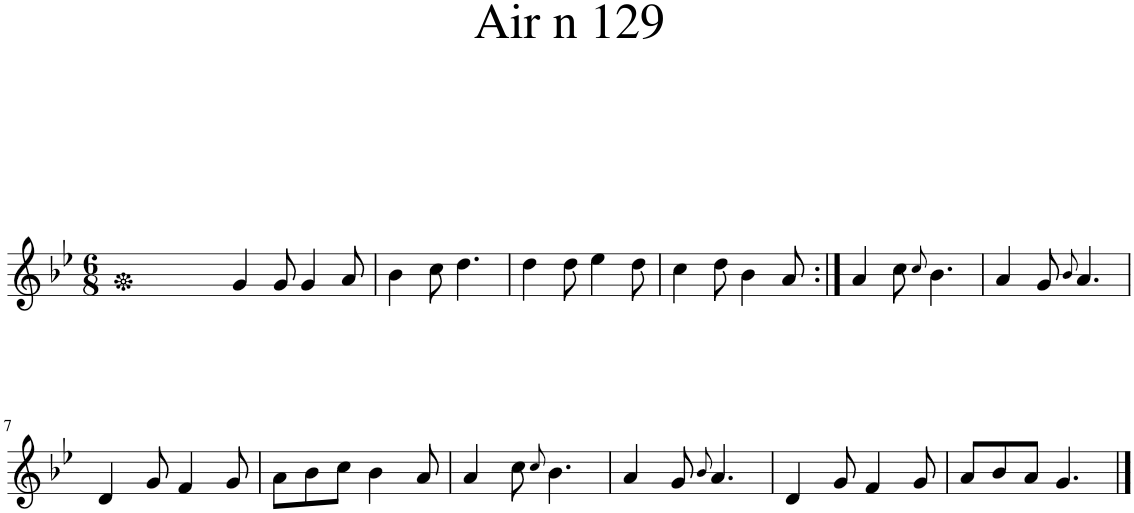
**kern
*part1
*staff1
*I"Piano
*I'Pno.
*clefG2
*k[b-e-]
*M6/8
=1
4g/
8g/
4g/
8a/
=2
4b-\
8cc\
4.dd\
=3
4dd\
8dd\
4ee-\
8dd\
=4
4cc\
8dd\
4b-\
8a/
=5:|!
4a/
8cc\
8qcc/
4.b-\
=6
4a/
8g/
8qb-/
4.a/
!!LO:LB:g=z
=7
4d/
8g/
4f/
8g/
=8
8a\L
8b-\
8cc\J
4b-\
8a/
=9
4a/
8cc\
8qcc/
4.b-\
=10
4a/
8g/
8qb-/
4.a/
=11
4d/
8g/
4f/
8g/
=12
8a/L
8b-/
8a/J
4.g/
==
*-
